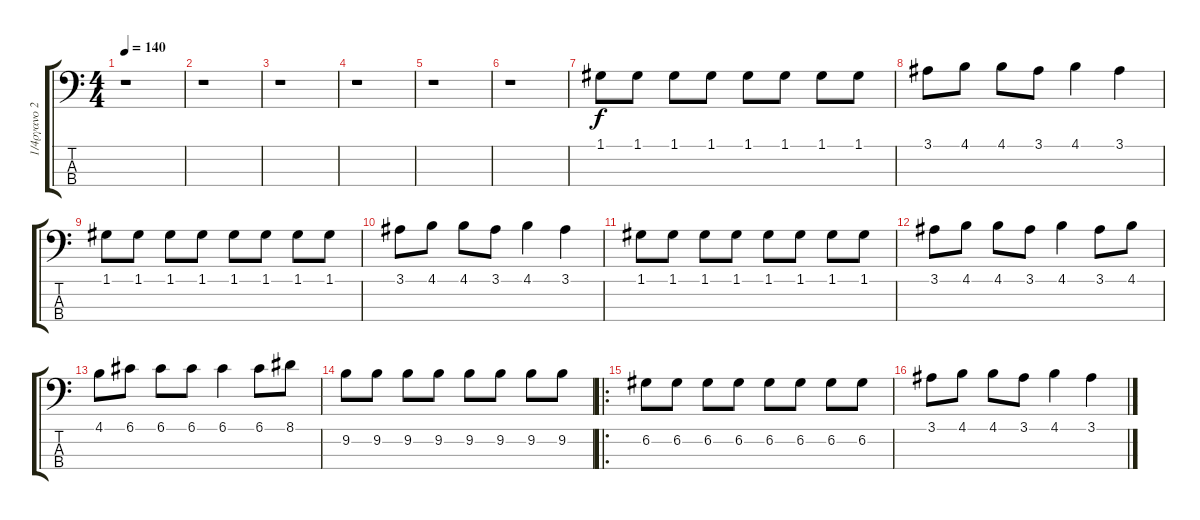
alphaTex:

\track ("1/4ργανο 2" "1/4ργανο 2") {instrument electricbassfinger}
\staff {score tabs}
\tuning (G2 D2 A1 E1) {hide}
\ts (4 4)
\tempo 140
\clef f4
\ks c
r.1{dy f instrument electricbassfinger} |
r.1 |
r.1 |
r.1 |
r.1 |
r.1 |
1.1.8 1.1.8 1.1.8 1.1.8 1.1.8 1.1.8 1.1.8 1.1.8 |
3.1.8 4.1.8 4.1.8 3.1.8 4.1.4 3.1.4 |
1.1.8 1.1.8 1.1.8 1.1.8 1.1.8 1.1.8 1.1.8 1.1.8 |
3.1.8 4.1.8 4.1.8 3.1.8 4.1.4 3.1.4 |
1.1.8 1.1.8 1.1.8 1.1.8 1.1.8 1.1.8 1.1.8 1.1.8 |
3.1.8 4.1.8 4.1.8 3.1.8 4.1.4 3.1.8 4.1.8 |
4.1.8 6.1.8 6.1.8 6.1.8 6.1.4 6.1.8 8.1.8 |
9.2.8 9.2.8 9.2.8 9.2.8 9.2.8 9.2.8 9.2.8 9.2.8 |
\ro
6.2.8 6.2.8 6.2.8 6.2.8 6.2.8 6.2.8 6.2.8 6.2.8 |
3.1.8 4.1.8 4.1.8 3.1.8 4.1.4 3.1.4
